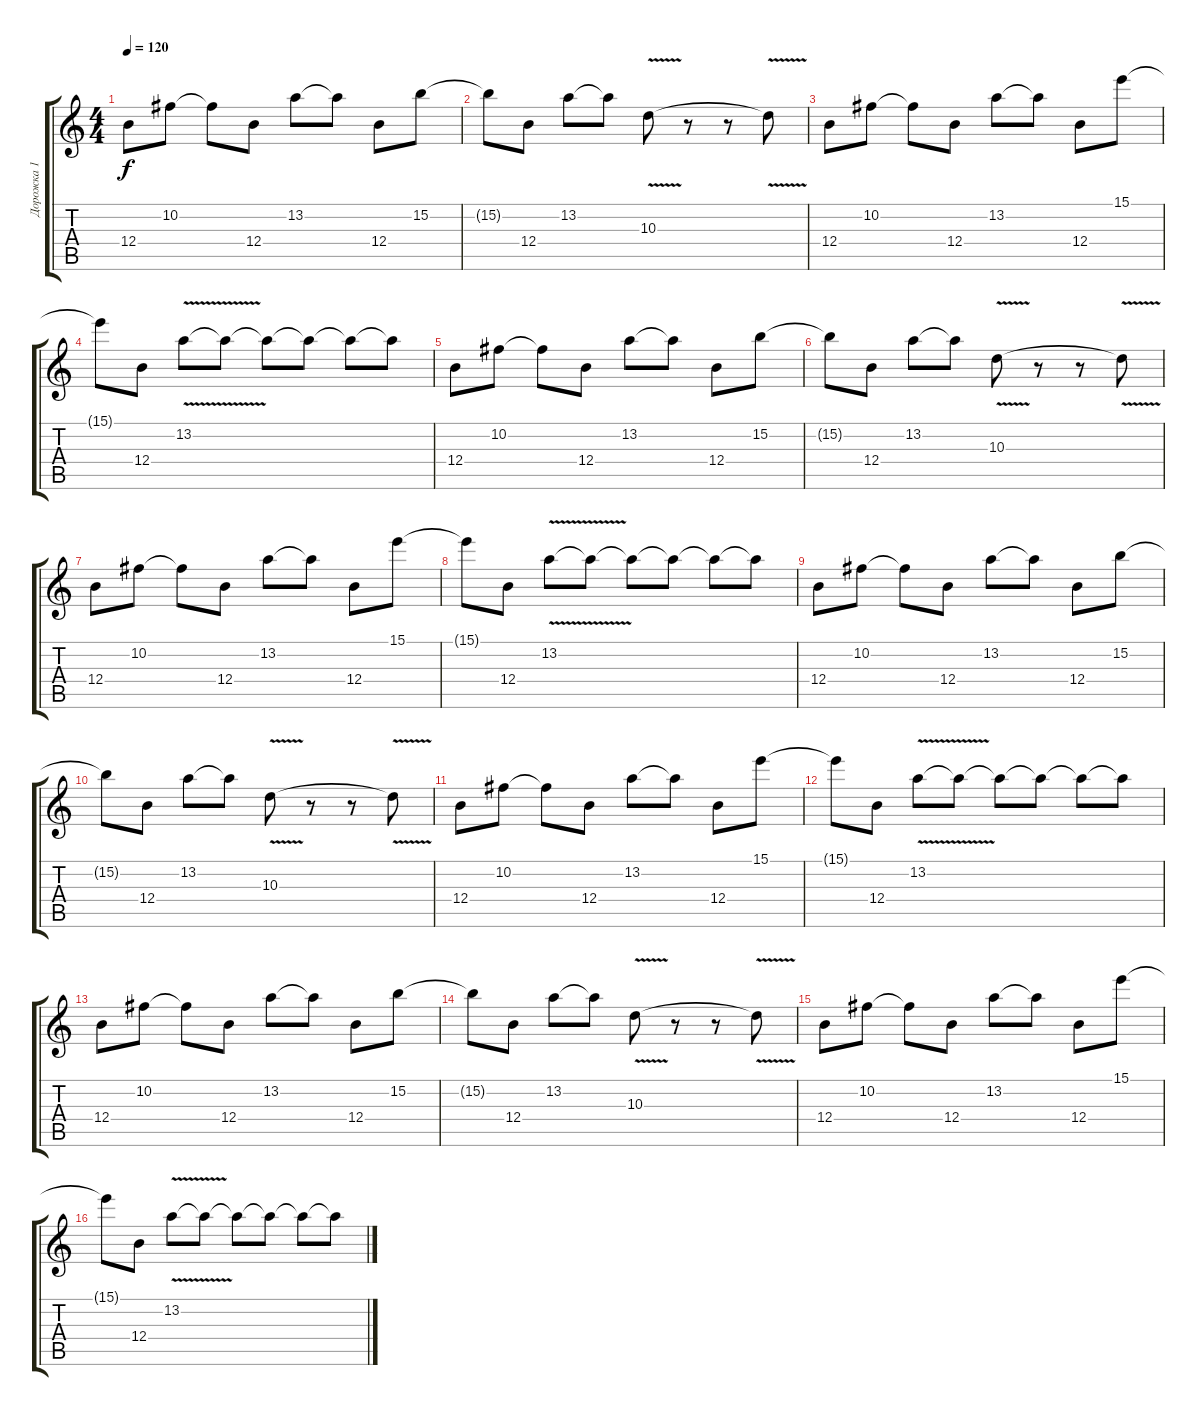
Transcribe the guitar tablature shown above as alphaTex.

\track ("Дорожка 1" "Дорожка 1") {instrument overdrivenguitar}
\staff {score tabs}
\tuning (Db4 Ab3 E3 B2 Gb2 B1) {hide}
\ts (4 4)
\tempo 120
\clef g2
\ks c
12.4.8{dy f} 10.2.8 10.2{t}.8 12.4.8 13.2.8 13.2{t}.8 12.4.8 15.2.8 |
15.2{t}.8 12.4.8 13.2.8 13.2{t}.8 10.3{v}.8 r.8 r.8 10.3{t}.8 |
12.4.8 10.2.8 10.2{t}.8 12.4.8 13.2.8 13.2{t}.8 12.4.8 15.1.8 |
15.1{t}.8 12.4.8 13.2{v}.8 13.2{t}.8 13.2{t}.8 13.2{t}.8 13.2{t}.8 13.2{t}.8 |
12.4.8 10.2.8 10.2{t}.8 12.4.8 13.2.8 13.2{t}.8 12.4.8 15.2.8 |
15.2{t}.8 12.4.8 13.2.8 13.2{t}.8 10.3{v}.8 r.8 r.8 10.3{t}.8 |
12.4.8 10.2.8 10.2{t}.8 12.4.8 13.2.8 13.2{t}.8 12.4.8 15.1.8 |
15.1{t}.8 12.4.8 13.2{v}.8 13.2{t}.8 13.2{t}.8 13.2{t}.8 13.2{t}.8 13.2{t}.8 |
12.4.8 10.2.8 10.2{t}.8 12.4.8 13.2.8 13.2{t}.8 12.4.8 15.2.8 |
15.2{t}.8 12.4.8 13.2.8 13.2{t}.8 10.3{v}.8 r.8 r.8 10.3{t}.8 |
12.4.8 10.2.8 10.2{t}.8 12.4.8 13.2.8 13.2{t}.8 12.4.8 15.1.8 |
15.1{t}.8 12.4.8 13.2{v}.8 13.2{t}.8 13.2{t}.8 13.2{t}.8 13.2{t}.8 13.2{t}.8 |
12.4.8 10.2.8 10.2{t}.8 12.4.8 13.2.8 13.2{t}.8 12.4.8 15.2.8 |
15.2{t}.8 12.4.8 13.2.8 13.2{t}.8 10.3{v}.8 r.8 r.8 10.3{t}.8 |
12.4.8 10.2.8 10.2{t}.8 12.4.8 13.2.8 13.2{t}.8 12.4.8 15.1.8 |
15.1{t}.8 12.4.8 13.2{v}.8 13.2{t}.8 13.2{t}.8 13.2{t}.8 13.2{t}.8 13.2{t}.8
